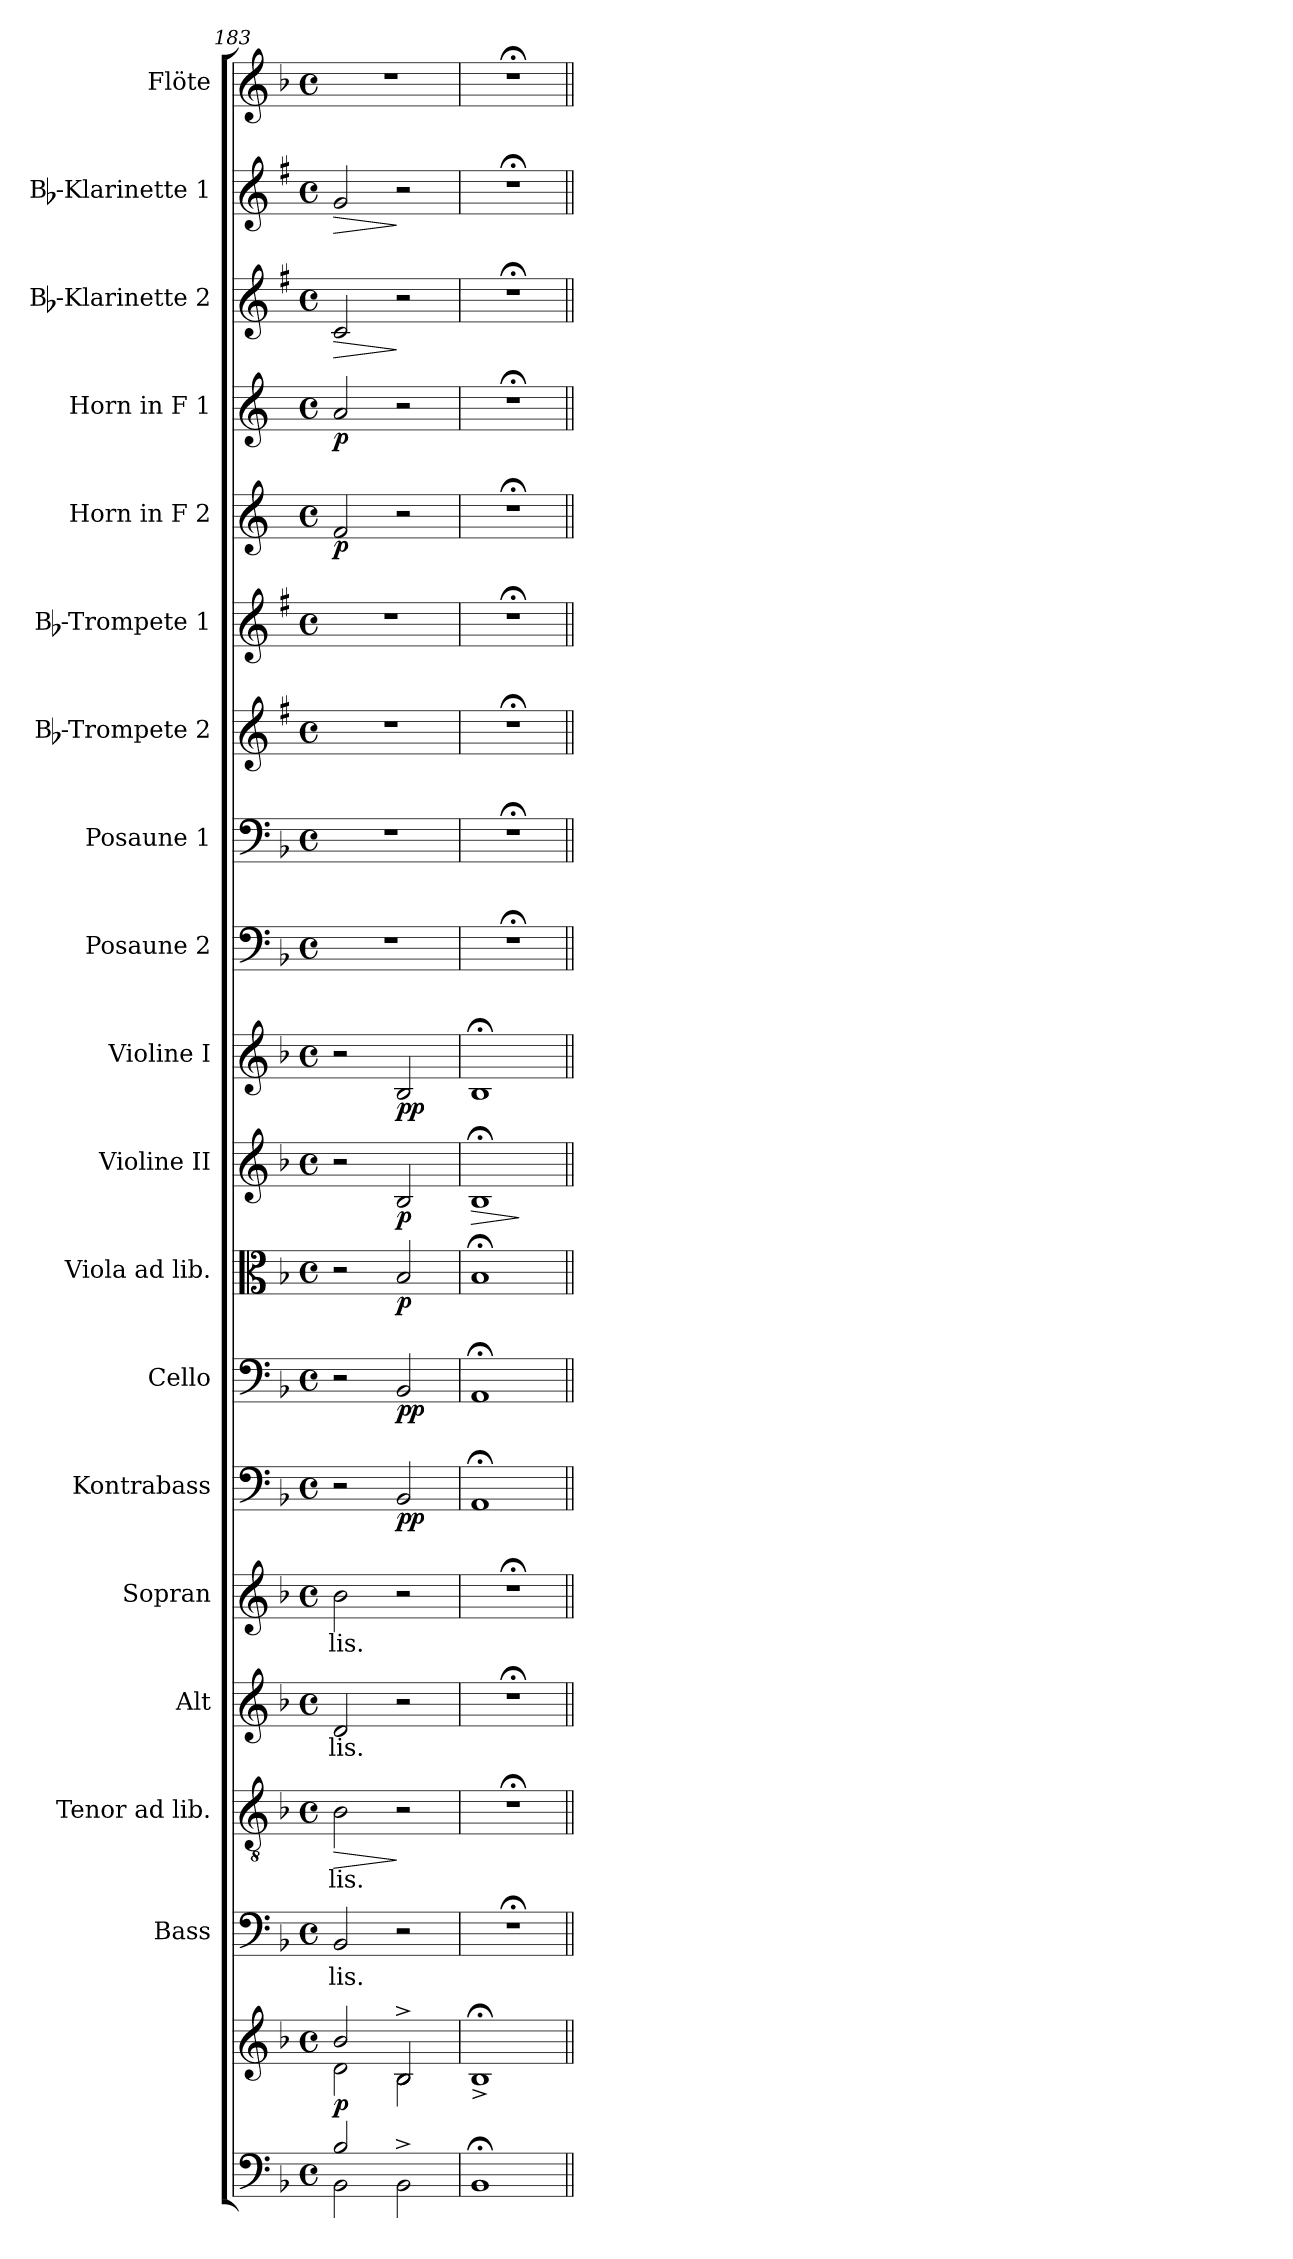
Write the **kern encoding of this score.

**kern	**kern	**dynam	**kern	**text	**kern	**text	**dynam	**kern	**text	**kern	**text	**kern	**dynam	**kern	**dynam	**kern	**dynam	**kern	**dynam	**kern	**dynam	**kern	**kern	**kern	**kern	**kern	**dynam	**kern	**dynam	**kern	**dynam	**kern	**dynam	**kern
*part19	*part19	*part19	*part18	*part18	*part17	*part17	*part17	*part16	*part16	*part15	*part15	*part14	*part14	*part13	*part13	*part12	*part12	*part11	*part11	*part10	*part10	*part9	*part8	*part7	*part6	*part5	*part5	*part4	*part4	*part3	*part3	*part2	*part2	*part1
*staff20	*staff19	*staff19/20	*staff18	*staff18	*staff17	*staff17	*staff17	*staff16	*staff16	*staff15	*staff15	*staff14	*staff14	*staff13	*staff13	*staff12	*staff12	*staff11	*staff11	*staff10	*staff10	*staff9	*staff8	*staff7	*staff6	*staff5	*staff5	*staff4	*staff4	*staff3	*staff3	*staff2	*staff2	*staff1
*	*	*	*I"Bass	*	*I"Tenor ad lib.	*	*	*I"Alt	*	*I"Sopran	*	*I"Kontrabass	*	*I"Cello	*	*I"Viola ad lib.	*	*I"Violine II	*	*I"Violine I	*	*I"Posaune 2	*I"Posaune 1	*I"Bb-Trompete 2	*I"Bb-Trompete 1	*I"Horn in F 2	*	*I"Horn in F 1	*	*I"Bb-Klarinette 2	*	*I"Bb-Klarinette 1	*	*I"Flöte
*	*	*	*I'B.	*	*I'T.	*	*	*I'A.	*	*I'S.	*	*I'Kb.	*	*	*	*I'Vla.	*	*I'Vl. II	*	*I'Vl. I	*	*I'Pos. 2	*I'Pos. 1	*I'Bb Trp. 2	*I'Bb Trp. 1	*	*	*	*	*I'Bb Kl. 2	*	*I'Bb Kl. 1	*	*I'Fl.
*clefF4	*clefG2	*	*clefF4	*	*clefGv2	*	*	*clefG2	*	*clefG2	*	*clefF4	*	*clefF4	*	*clefC3	*	*clefG2	*	*clefG2	*	*clefF4	*clefF4	*clefG2	*clefG2	*clefG2	*	*clefG2	*	*clefG2	*	*clefG2	*	*clefG2
*	*	*	*	*	*	*	*	*	*	*	*	*ITrd7c12	*	*	*	*	*	*	*	*	*	*	*	*ITrd1c2	*ITrd1c2	*ITrd4c7	*	*ITrd4c7	*	*ITrd1c2	*	*ITrd1c2	*	*
*k[b-]	*k[b-]	*	*k[b-]	*	*k[b-]	*	*	*k[b-]	*	*k[b-]	*	*k[b-]	*	*k[b-]	*	*k[b-]	*	*k[b-]	*	*k[b-]	*	*k[b-]	*k[b-]	*k[b-]	*k[b-]	*k[b-]	*	*k[b-]	*	*k[b-]	*	*k[b-]	*	*k[b-]
*F:	*F:	*	*F:	*	*F:	*	*	*F:	*	*F:	*	*F:	*	*F:	*	*F:	*	*F:	*	*F:	*	*F:	*F:	*F:	*F:	*F:	*	*F:	*	*F:	*	*F:	*	*F:
*M4/4	*M4/4	*	*M4/4	*	*M4/4	*	*	*M4/4	*	*M4/4	*	*M4/4	*	*M4/4	*	*M4/4	*	*M4/4	*	*M4/4	*	*M4/4	*M4/4	*M4/4	*M4/4	*M4/4	*	*M4/4	*	*M4/4	*	*M4/4	*	*M4/4
*met(c)	*met(c)	*	*met(c)	*	*met(c)	*	*	*met(c)	*	*met(c)	*	*met(c)	*	*met(c)	*	*met(c)	*	*met(c)	*	*met(c)	*	*met(c)	*met(c)	*met(c)	*met(c)	*met(c)	*	*met(c)	*	*met(c)	*	*met(c)	*	*met(c)
=183	=183	=183	=183	=183	=183	=183	=183	=183	=183	=183	=183	=183	=183	=183	=183	=183	=183	=183	=183	=183	=183	=183	=183	=183	=183	=183	=183	=183	=183	=183	=183	=183	=183	=183
*^	*^	*	*	*	*	*	*	*	*	*	*	*	*	*	*	*	*	*	*	*	*	*	*	*	*	*	*	*	*	*	*	*	*	*
!	!	!	!	!LO:DY:b	!	!LO:LY:b	!	!LO:LY:b	!LO:HP:b	!	!LO:LY:b	!	!LO:LY:b	!	!	!	!	!	!	!	!	!	!	!	!	!	!	!	!LO:DY:b	!	!LO:DY:b	!	!LO:HP:b	!	!LO:HP:b	!
2B-/	2BB-\	2b-/	2d\	p	2BB-/	-lis.	2B-\	-lis.	>	2d/	-lis.	2b-\	-lis.	2r	.	2r	.	2r	.	2r	.	2r	.	1r	1r	1r	1r	2B-/	p	2d/	p	2B-/	>	2f/	>	1r
!	!	!	!	!	!	!	!	!	!	!	!	!	!	!	!LO:DY:b	!	!LO:DY:b	!	!LO:DY:b	!	!LO:DY:b	!	!LO:DY:b	!	!	!	!	!	!	!	!	!	!	!	!	!
2ryy	2BB-^>\	2B-^</	2B-\	.	2r	.	2r	.	]	2r	.	2r	.	2BBB-/	pp	2BB-/	pp	2B-/	p	2B-/	p	2B-/	pp	.	.	.	.	2r	.	2r	.	2r	]	2r	]	.
=184	=184	=184	=184	=184	=184	=184	=184	=184	=184	=184	=184	=184	=184	=184	=184	=184	=184	=184	=184	=184	=184	=184	=184	=184	=184	=184	=184	=184	=184	=184	=184	=184	=184	=184	=184	=184
!	!	!	!	!	!	!	!	!	!	!	!	!	!	!	!	!	!	!	!	!	!LO:HP:b	!	!	!	!	!	!	!	!	!	!	!	!	!	!	!
*v	*v	*	*	*	*	*	*	*	*	*	*	*	*	*	*	*	*	*	*	*	*	*	*	*	*	*	*	*	*	*	*	*	*	*	*	*
*	*v	*v	*	*	*	*	*	*	*	*	*	*	*	*	*	*	*	*	*	*	*	*	*	*	*	*	*	*	*	*	*	*	*	*	*
1BB-;<	1B-;<^<	.	1r;<	.	1r;<	.	.	1r;<	.	1r;<	.	1AAA;<	.	1AA;<	.	1B-;<	.	1B-;<	>	1B-;<	.	1r;<	1r;<	1r;<	1r;<	1r;<	.	1r;<	.	1r;<	.	1r;<	.	1r;<
.	.	.	.	.	.	.	.	.	.	.	.	.	.	.	.	.	.	.	]	.	.	.	.	.	.	.	.	.	.	.	.	.	.	.
=||	=||	=||	=||	=||	=||	=||	=||	=||	=||	=||	=||	=||	=||	=||	=||	=||	=||	=||	=||	=||	=||	=||	=||	=||	=||	=||	=||	=||	=||	=||	=||	=||	=||	=||
*-	*-	*-	*-	*-	*-	*-	*-	*-	*-	*-	*-	*-	*-	*-	*-	*-	*-	*-	*-	*-	*-	*-	*-	*-	*-	*-	*-	*-	*-	*-	*-	*-	*-	*-
